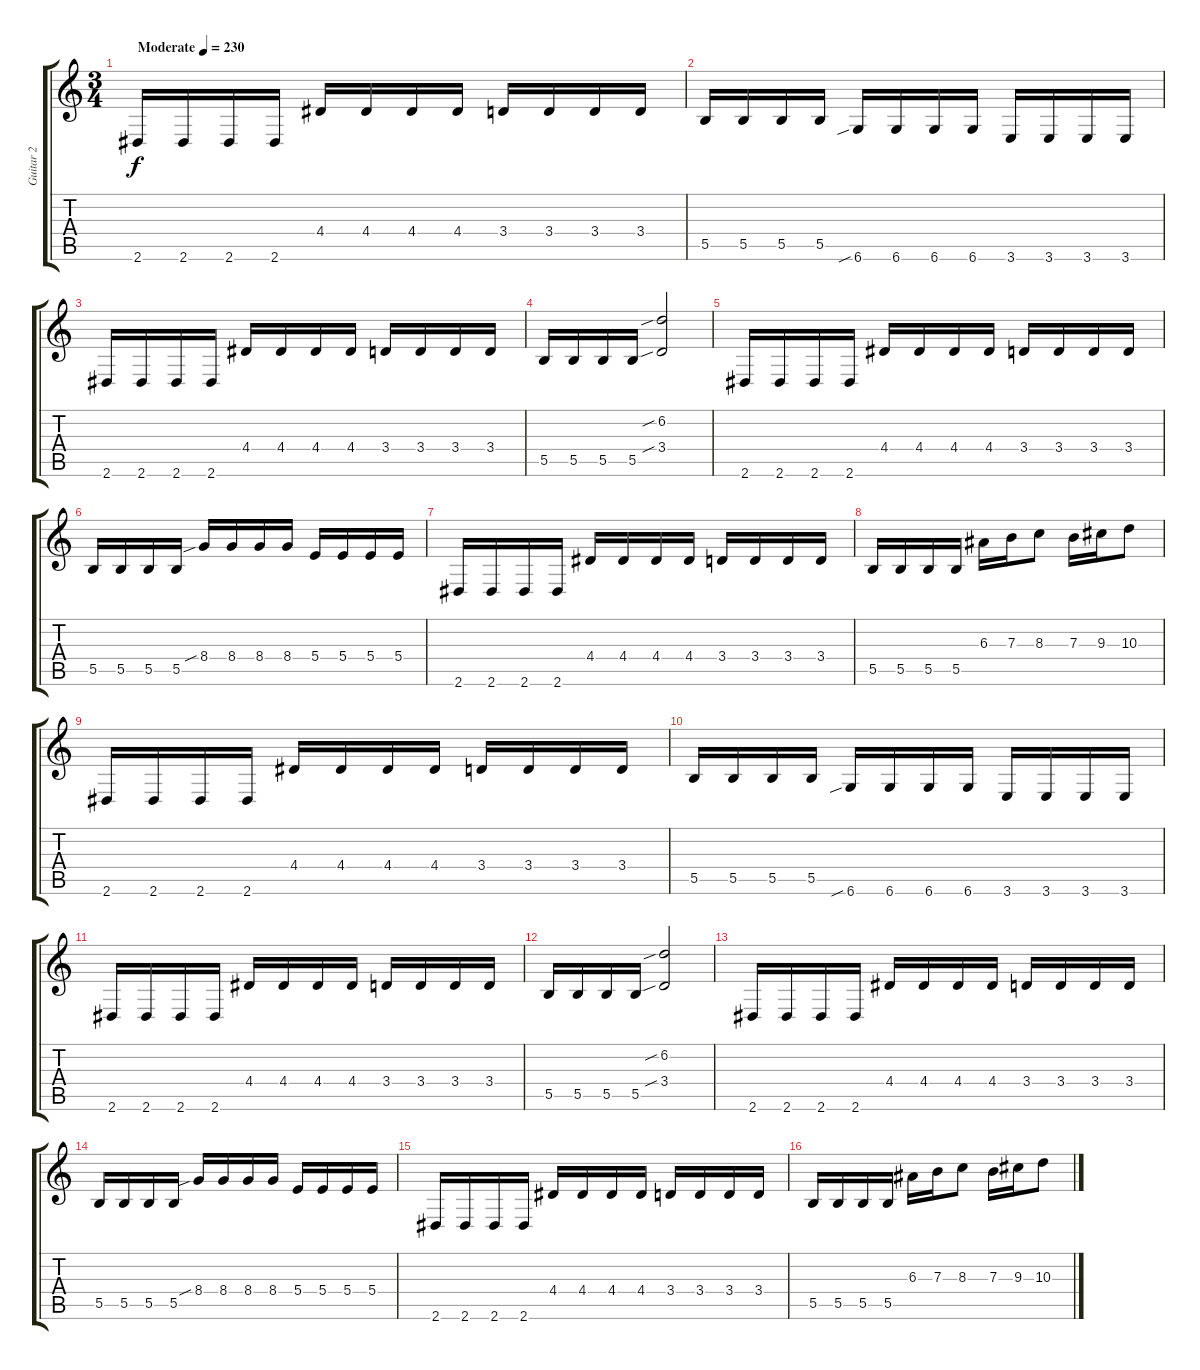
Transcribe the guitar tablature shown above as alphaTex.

\track ("Guitar 2" "Guitar 2") {instrument distortionguitar}
\staff {score tabs}
\tuning (Db4 Ab3 E3 B2 Gb2 Db2) {hide}
\ts (3 4)
\tempo (230 "Moderate")
\clef g2
\ks c
2.6.16{dy f instrument distortionguitar} 2.6.16 2.6.16 2.6.16 4.4.16 4.4.16 4.4.16 4.4.16 3.4.16 3.4.16 3.4.16 3.4.16 |
5.5.16 5.5.16 5.5.16 5.5.16 6.6{sib}.16 6.6.16 6.6.16 6.6.16 3.6.16 3.6.16 3.6.16 3.6.16 |
2.6.16 2.6.16 2.6.16 2.6.16 4.4.16 4.4.16 4.4.16 4.4.16 3.4.16 3.4.16 3.4.16 3.4.16 |
5.5.16 5.5.16 5.5.16 5.5.16 (6.2{sib} 3.4{sib}).2 |
2.6.16 2.6.16 2.6.16 2.6.16 4.4.16 4.4.16 4.4.16 4.4.16 3.4.16 3.4.16 3.4.16 3.4.16 |
5.5.16 5.5.16 5.5.16 5.5.16 8.4{sib}.16 8.4.16 8.4.16 8.4.16 5.4.16 5.4.16 5.4.16 5.4.16 |
2.6.16 2.6.16 2.6.16 2.6.16 4.4.16 4.4.16 4.4.16 4.4.16 3.4.16 3.4.16 3.4.16 3.4.16 |
5.5.16 5.5.16 5.5.16 5.5.16 6.3.16 7.3.16 8.3.8 7.3.16 9.3.16 10.3.8 |
2.6.16 2.6.16 2.6.16 2.6.16 4.4.16 4.4.16 4.4.16 4.4.16 3.4.16 3.4.16 3.4.16 3.4.16 |
5.5.16 5.5.16 5.5.16 5.5.16 6.6{sib}.16 6.6.16 6.6.16 6.6.16 3.6.16 3.6.16 3.6.16 3.6.16 |
2.6.16 2.6.16 2.6.16 2.6.16 4.4.16 4.4.16 4.4.16 4.4.16 3.4.16 3.4.16 3.4.16 3.4.16 |
5.5.16 5.5.16 5.5.16 5.5.16 (6.2{sib} 3.4{sib}).2 |
2.6.16 2.6.16 2.6.16 2.6.16 4.4.16 4.4.16 4.4.16 4.4.16 3.4.16 3.4.16 3.4.16 3.4.16 |
5.5.16 5.5.16 5.5.16 5.5.16 8.4{sib}.16 8.4.16 8.4.16 8.4.16 5.4.16 5.4.16 5.4.16 5.4.16 |
2.6.16 2.6.16 2.6.16 2.6.16 4.4.16 4.4.16 4.4.16 4.4.16 3.4.16 3.4.16 3.4.16 3.4.16 |
5.5.16 5.5.16 5.5.16 5.5.16 6.3.16 7.3.16 8.3.8 7.3.16 9.3.16 10.3.8
